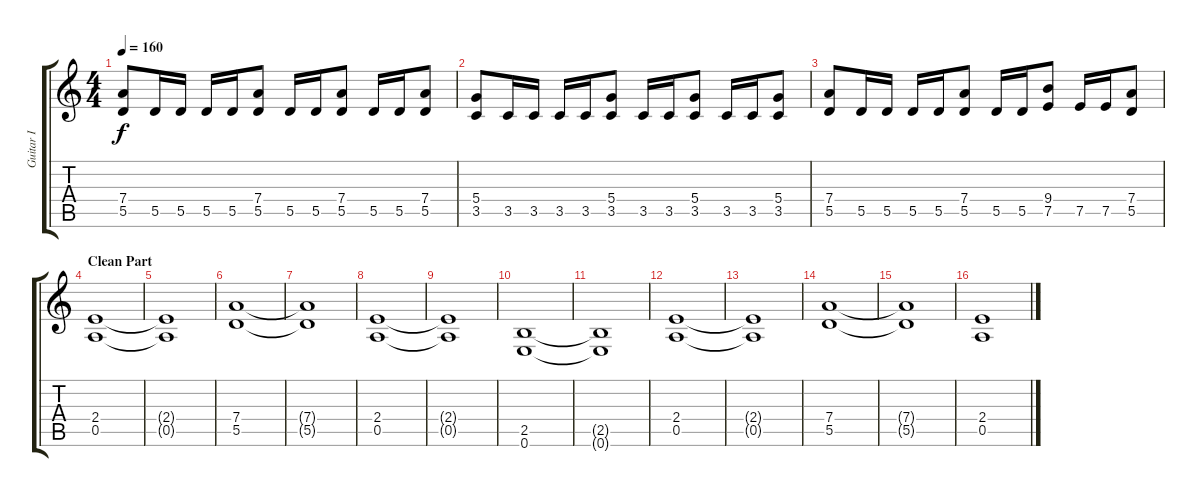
\track ("Guitar I" "Guitar I") {instrument distortionguitar}
\staff {score tabs}
\tuning (E4 B3 G3 D3 A2 E2) {hide}
\ts (4 4)
\tempo 160
\clef g2
\ks c
(7.4 5.5).8{dy f} 5.5.16 5.5.16 5.5.16 5.5.16 (7.4 5.5).8 5.5.16 5.5.16 (7.4 5.5).8 5.5.16 5.5.16 (7.4 5.5).8 |
(5.4 3.5).8 3.5.16 3.5.16 3.5.16 3.5.16 (5.4 3.5).8 3.5.16 3.5.16 (5.4 3.5).8 3.5.16 3.5.16 (5.4 3.5).8 |
(7.4 5.5).8 5.5.16 5.5.16 5.5.16 5.5.16 (7.4 5.5).8 5.5.16 5.5.16 (9.4 7.5).8 7.5.16 7.5.16 (7.4 5.5).8 |
\section ("" "Clean Part")
(2.4 0.5).1 |
(2.4{t} 0.5{t}).1 |
(7.4 5.5).1{volume 10} |
(7.4{t} 5.5{t}).1 |
(2.4 0.5).1 |
(2.4{t} 0.5{t}).1 |
(2.5 0.6).1 |
(2.5{t} 0.6{t}).1 |
(2.4 0.5).1 |
(2.4{t} 0.5{t}).1 |
(7.4 5.5).1 |
(7.4{t} 5.5{t}).1 |
(2.4 0.5).1
